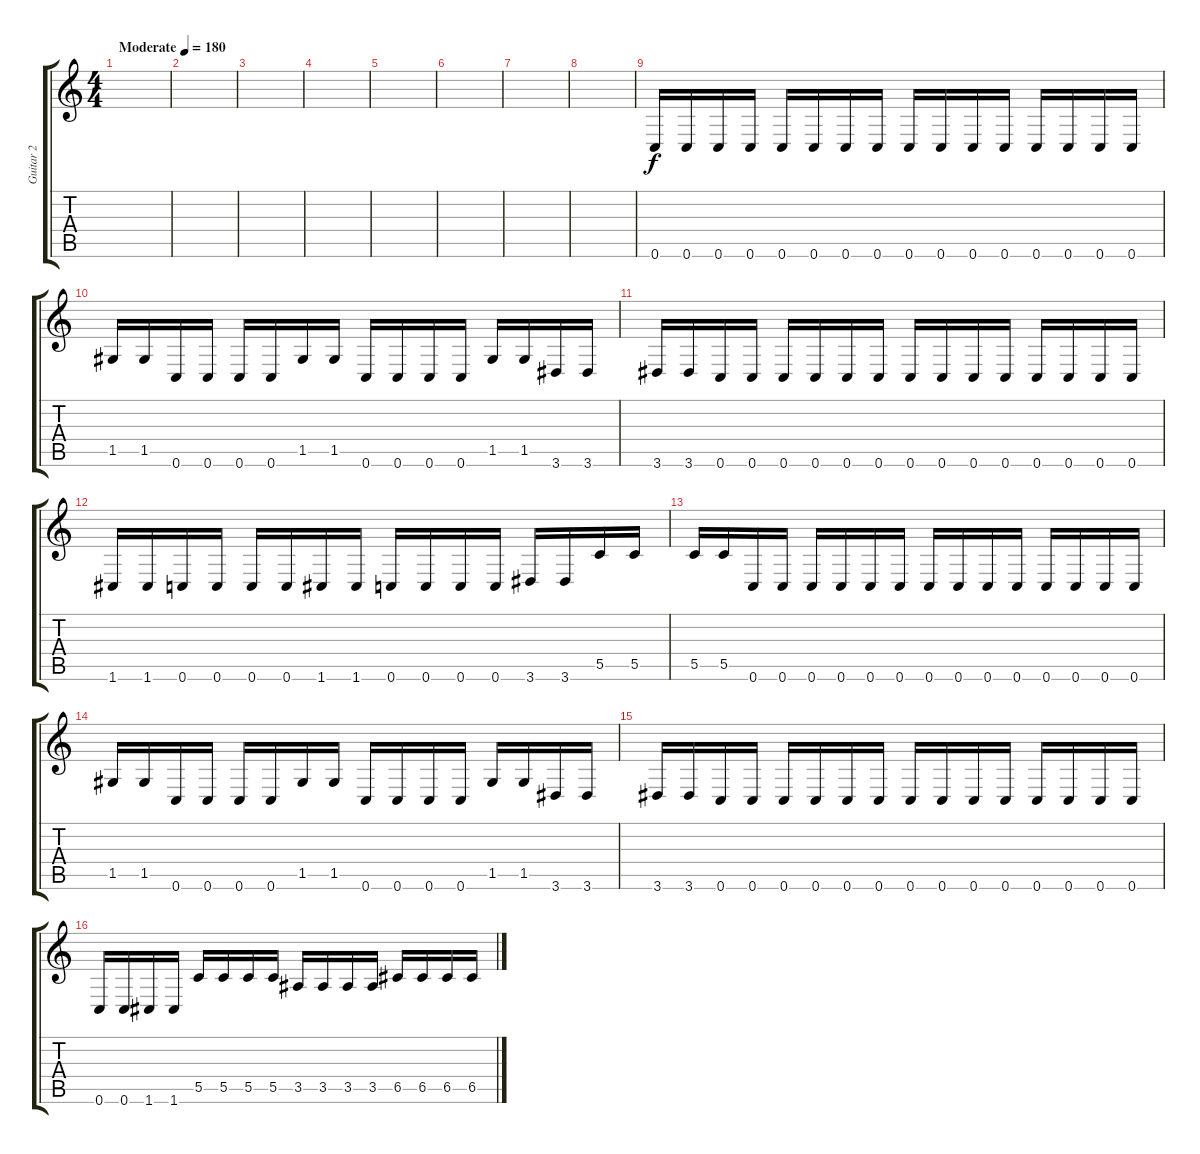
\track ("Guitar 2" "Guitar 2") {instrument distortionguitar}
\staff {score tabs}
\tuning (D4 A3 F3 C3 G2 C2) {hide}
\ts (4 4)
\tempo (180 "Moderate")
\clef g2
\ks c
|
|
|
|
|
|
|
|
0.6.16 0.6.16 0.6.16 0.6.16 0.6.16 0.6.16 0.6.16 0.6.16 0.6.16 0.6.16 0.6.16 0.6.16 0.6.16 0.6.16 0.6.16 0.6.16 |
1.5.16 1.5.16 0.6.16 0.6.16 0.6.16 0.6.16 1.5.16 1.5.16 0.6.16 0.6.16 0.6.16 0.6.16 1.5.16 1.5.16 3.6.16 3.6.16 |
3.6.16 3.6.16 0.6.16 0.6.16 0.6.16 0.6.16 0.6.16 0.6.16 0.6.16 0.6.16 0.6.16 0.6.16 0.6.16 0.6.16 0.6.16 0.6.16 |
1.6.16 1.6.16 0.6.16 0.6.16 0.6.16 0.6.16 1.6.16 1.6.16 0.6.16 0.6.16 0.6.16 0.6.16 3.6.16 3.6.16 5.5.16 5.5.16 |
5.5.16 5.5.16 0.6.16 0.6.16 0.6.16 0.6.16 0.6.16 0.6.16 0.6.16 0.6.16 0.6.16 0.6.16 0.6.16 0.6.16 0.6.16 0.6.16 |
1.5.16 1.5.16 0.6.16 0.6.16 0.6.16 0.6.16 1.5.16 1.5.16 0.6.16 0.6.16 0.6.16 0.6.16 1.5.16 1.5.16 3.6.16 3.6.16 |
3.6.16 3.6.16 0.6.16 0.6.16 0.6.16 0.6.16 0.6.16 0.6.16 0.6.16 0.6.16 0.6.16 0.6.16 0.6.16 0.6.16 0.6.16 0.6.16 |
0.6.16 0.6.16 1.6.16 1.6.16 5.5.16 5.5.16 5.5.16 5.5.16 3.5.16 3.5.16 3.5.16 3.5.16 6.5.16 6.5.16 6.5.16 6.5.16
